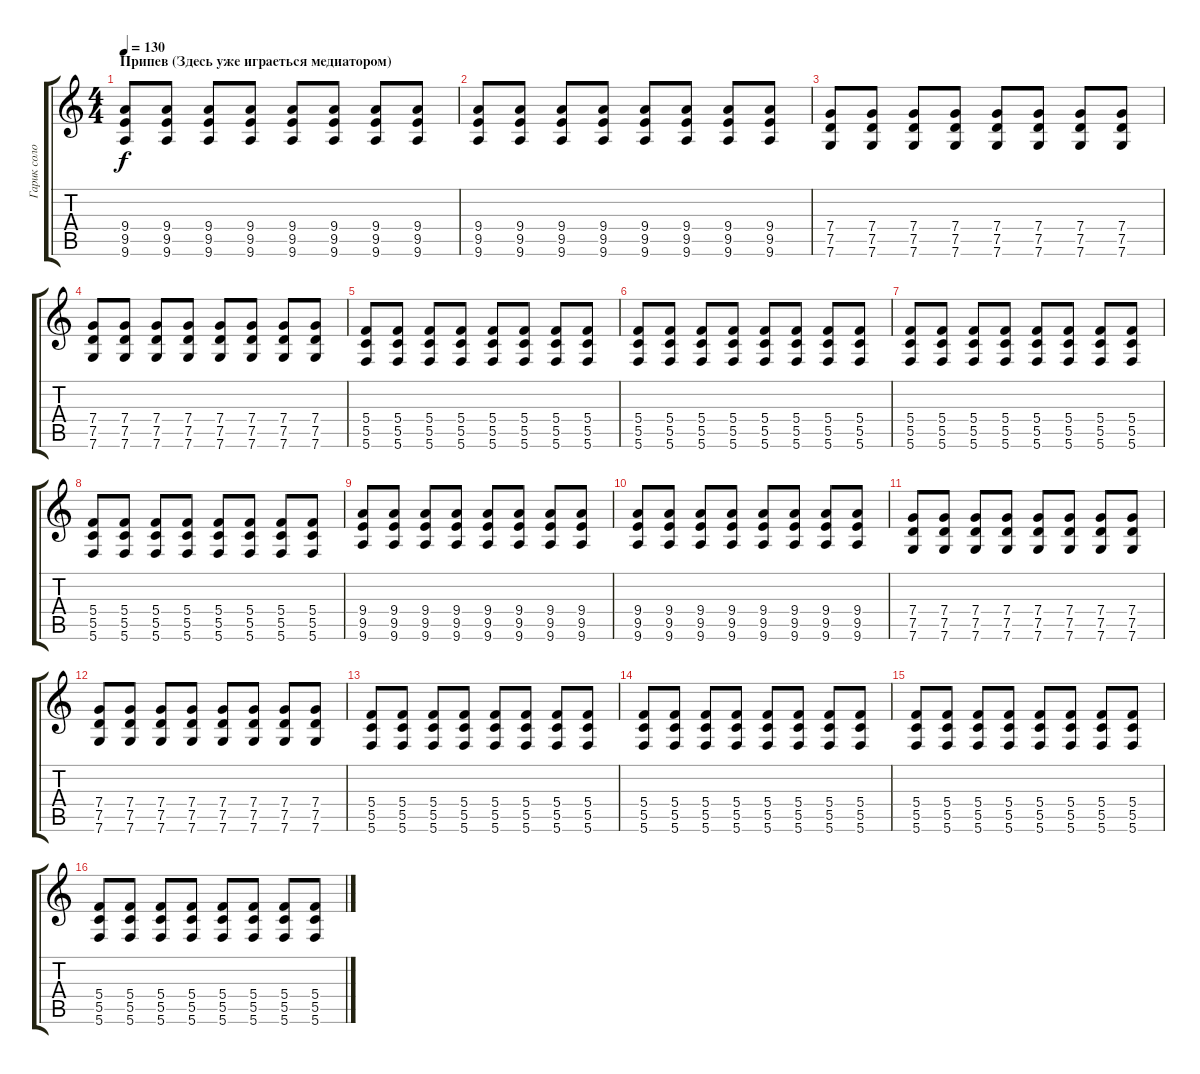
\track ("Гарик соло" "Гарик соло") {instrument acousticguitarsteel}
\staff {score tabs}
\tuning (D4 A3 F3 C3 G2 C2) {hide}
\ts (4 4)
\section ("" "Припев (Здесь уже играеться медиатором)")
\tempo 130
\clef g2
\ks c
(9.4 9.5 9.6).8{dy f instrument distortionguitar} (9.4 9.5 9.6).8 (9.4 9.5 9.6).8 (9.4 9.5 9.6).8 (9.4 9.5 9.6).8 (9.4 9.5 9.6).8 (9.4 9.5 9.6).8 (9.4 9.5 9.6).8 |
(9.4 9.5 9.6).8 (9.4 9.5 9.6).8 (9.4 9.5 9.6).8 (9.4 9.5 9.6).8 (9.4 9.5 9.6).8 (9.4 9.5 9.6).8 (9.4 9.5 9.6).8 (9.4 9.5 9.6).8 |
(7.4 7.5 7.6).8 (7.4 7.5 7.6).8 (7.4 7.5 7.6).8 (7.4 7.5 7.6).8 (7.4 7.5 7.6).8 (7.4 7.5 7.6).8 (7.4 7.5 7.6).8 (7.4 7.5 7.6).8 |
(7.4 7.5 7.6).8 (7.4 7.5 7.6).8 (7.4 7.5 7.6).8 (7.4 7.5 7.6).8 (7.4 7.5 7.6).8 (7.4 7.5 7.6).8 (7.4 7.5 7.6).8 (7.4 7.5 7.6).8 |
(5.4 5.5 5.6).8 (5.4 5.5 5.6).8 (5.4 5.5 5.6).8 (5.4 5.5 5.6).8 (5.4 5.5 5.6).8 (5.4 5.5 5.6).8 (5.4 5.5 5.6).8 (5.4 5.5 5.6).8 |
(5.4 5.5 5.6).8 (5.4 5.5 5.6).8 (5.4 5.5 5.6).8 (5.4 5.5 5.6).8 (5.4 5.5 5.6).8 (5.4 5.5 5.6).8 (5.4 5.5 5.6).8 (5.4 5.5 5.6).8 |
(5.4 5.5 5.6).8 (5.4 5.5 5.6).8 (5.4 5.5 5.6).8 (5.4 5.5 5.6).8 (5.4 5.5 5.6).8 (5.4 5.5 5.6).8 (5.4 5.5 5.6).8 (5.4 5.5 5.6).8 |
(5.4 5.5 5.6).8 (5.4 5.5 5.6).8 (5.4 5.5 5.6).8 (5.4 5.5 5.6).8 (5.4 5.5 5.6).8 (5.4 5.5 5.6).8 (5.4 5.5 5.6).8 (5.4 5.5 5.6).8 |
(9.4 9.5 9.6).8 (9.4 9.5 9.6).8 (9.4 9.5 9.6).8 (9.4 9.5 9.6).8 (9.4 9.5 9.6).8 (9.4 9.5 9.6).8 (9.4 9.5 9.6).8 (9.4 9.5 9.6).8 |
(9.4 9.5 9.6).8 (9.4 9.5 9.6).8 (9.4 9.5 9.6).8 (9.4 9.5 9.6).8 (9.4 9.5 9.6).8 (9.4 9.5 9.6).8 (9.4 9.5 9.6).8 (9.4 9.5 9.6).8 |
(7.4 7.5 7.6).8 (7.4 7.5 7.6).8 (7.4 7.5 7.6).8 (7.4 7.5 7.6).8 (7.4 7.5 7.6).8 (7.4 7.5 7.6).8 (7.4 7.5 7.6).8 (7.4 7.5 7.6).8 |
(7.4 7.5 7.6).8 (7.4 7.5 7.6).8 (7.4 7.5 7.6).8 (7.4 7.5 7.6).8 (7.4 7.5 7.6).8 (7.4 7.5 7.6).8 (7.4 7.5 7.6).8 (7.4 7.5 7.6).8 |
(5.4 5.5 5.6).8 (5.4 5.5 5.6).8 (5.4 5.5 5.6).8 (5.4 5.5 5.6).8 (5.4 5.5 5.6).8 (5.4 5.5 5.6).8 (5.4 5.5 5.6).8 (5.4 5.5 5.6).8 |
(5.4 5.5 5.6).8 (5.4 5.5 5.6).8 (5.4 5.5 5.6).8 (5.4 5.5 5.6).8 (5.4 5.5 5.6).8 (5.4 5.5 5.6).8 (5.4 5.5 5.6).8 (5.4 5.5 5.6).8 |
(5.4 5.5 5.6).8 (5.4 5.5 5.6).8 (5.4 5.5 5.6).8 (5.4 5.5 5.6).8 (5.4 5.5 5.6).8 (5.4 5.5 5.6).8 (5.4 5.5 5.6).8 (5.4 5.5 5.6).8 |
(5.4 5.5 5.6).8 (5.4 5.5 5.6).8 (5.4 5.5 5.6).8 (5.4 5.5 5.6).8 (5.4 5.5 5.6).8 (5.4 5.5 5.6).8 (5.4 5.5 5.6).8 (5.4 5.5 5.6).8
